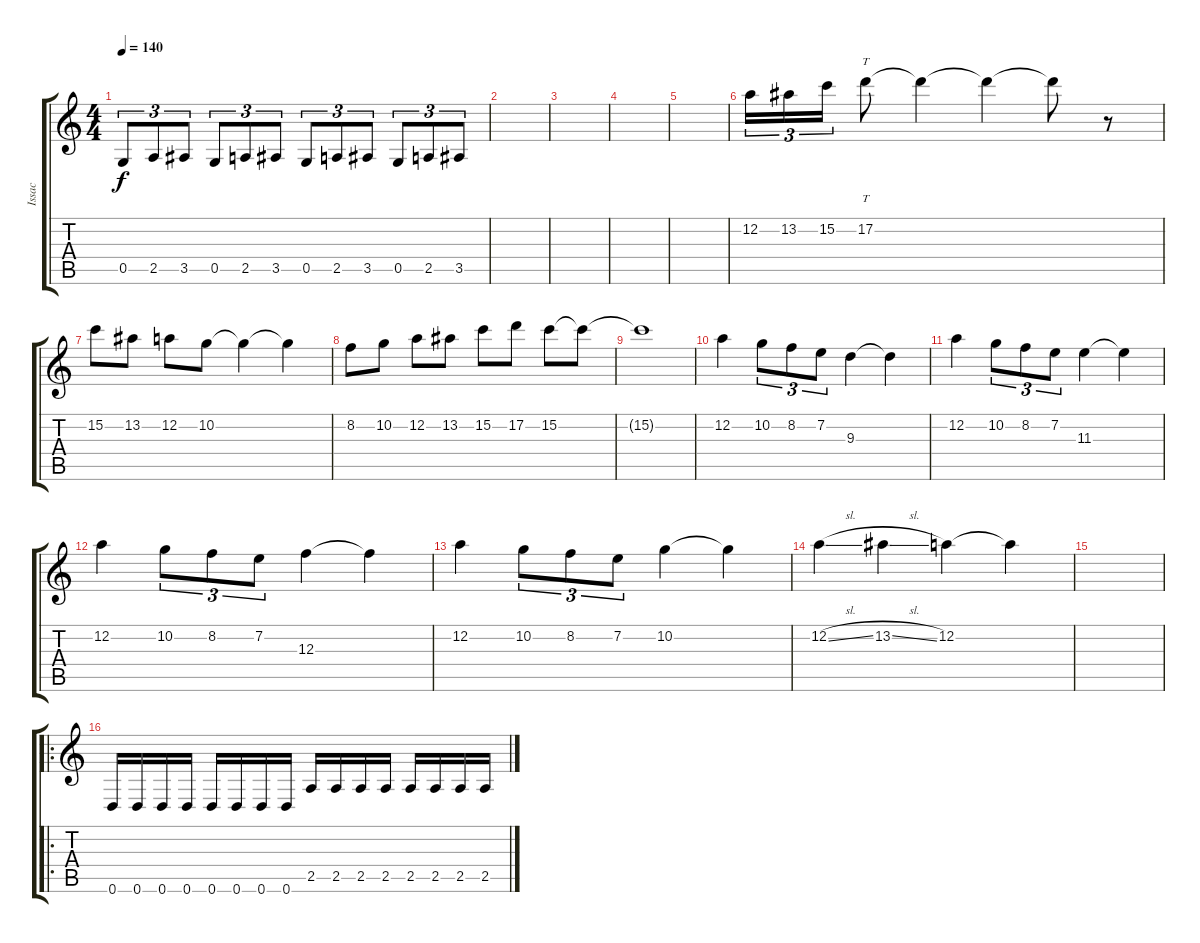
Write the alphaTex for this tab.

\track ("Issac" "Issac") {instrument distortionguitar}
\staff {score tabs}
\tuning (D4 A3 F3 C3 G2 D2) {hide}
\ts (4 4)
\tempo 140
\clef g2
\ks c
0.5.8{tu (3 2) dy f} 2.5.8{tu (3 2)} 3.5.8{tu (3 2)} 0.5.8{tu (3 2)} 2.5.8{tu (3 2)} 3.5.8{tu (3 2)} 0.5.8{tu (3 2)} 2.5.8{tu (3 2)} 3.5.8{tu (3 2)} 0.5.8{tu (3 2)} 2.5.8{tu (3 2)} 3.5.8{tu (3 2)} |
|
|
|
|
12.2.16{tu (3 2)} 13.2.16{tu (3 2)} 15.2.16{tu (3 2)} 17.2.8{tt} 17.2{t}.4 17.2{t}.4 17.2{t}.8 r.8 |
15.2.8 13.2.8 12.2.8 10.2.8 10.2{t}.4 10.2{t}.4 |
8.2.8 10.2.8 12.2.8 13.2.8 15.2.8 17.2.8 15.2.8 15.2{t}.8 |
15.2{t}.1 |
12.2.4 10.2.8{tu (3 2)} 8.2.8{tu (3 2)} 7.2.8{tu (3 2)} 9.3.4 9.3{t}.4 |
12.2.4 10.2.8{tu (3 2)} 8.2.8{tu (3 2)} 7.2.8{tu (3 2)} 11.3.4 11.3{t}.4 |
12.2.4 10.2.8{tu (3 2)} 8.2.8{tu (3 2)} 7.2.8{tu (3 2)} 12.3.4 12.3{t}.4 |
12.2.4 10.2.8{tu (3 2)} 8.2.8{tu (3 2)} 7.2.8{tu (3 2)} 10.2.4 10.2{t}.4 |
12.2{sl}.4 13.2{sl}.4 12.2.4 12.2{t}.4 |
|
\ro
0.6.16 0.6.16 0.6.16 0.6.16 0.6.16 0.6.16 0.6.16 0.6.16 2.5.16 2.5.16 2.5.16 2.5.16 2.5.16 2.5.16 2.5.16 2.5.16
